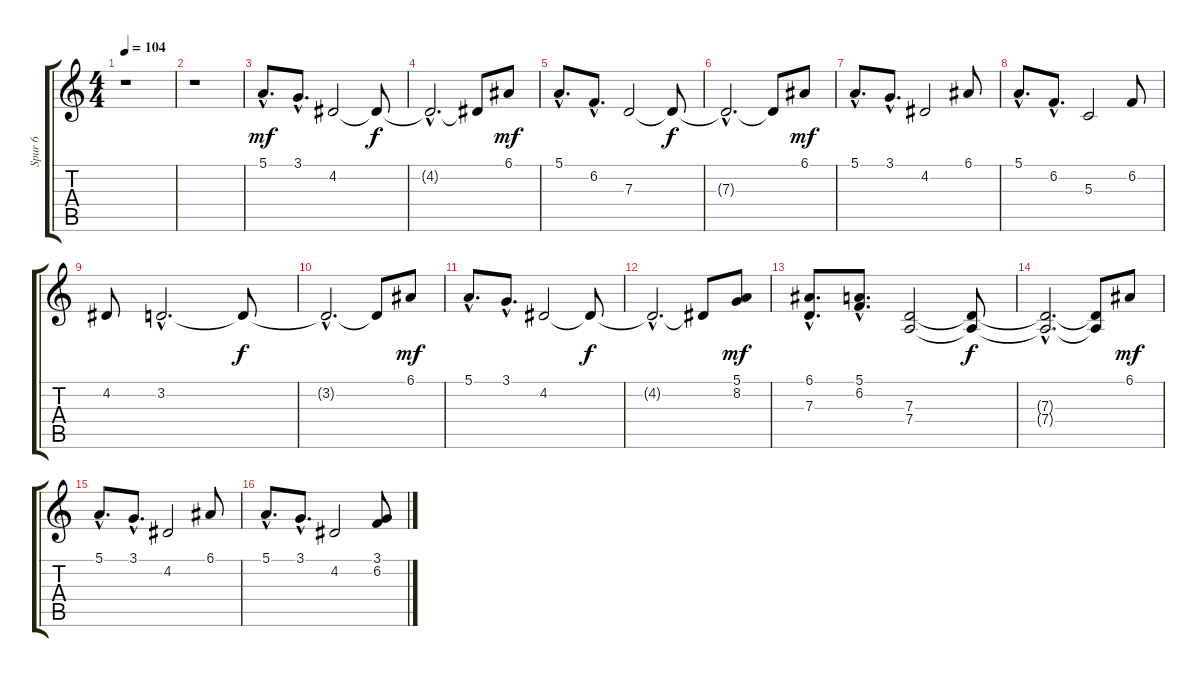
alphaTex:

\track ("Spur 6" "Spur 6") {instrument electricgrandpiano}
\staff {score tabs}
\tuning (E4 B3 G3 D3 A2 E2) {hide}
\ts (4 4)
\tempo 104
\clef g2
\ks c
r.1{dy f} |
r.1 |
5.1{hac}.8{d dy mf} 3.1{hac}.8{d} 4.2.2 4.2{t}.8{dy f} |
4.2{hac t}.2{d} 4.2{t}.8 6.1.8{dy mf} |
5.1{hac}.8{d} 6.2{hac}.8{d} 7.3.2 7.3{t}.8{dy f} |
7.3{hac t}.2{d} 7.3{t}.8 6.1.8{dy mf} |
5.1{hac}.8{d} 3.1{hac}.8{d} 4.2.2 6.1.8 |
5.1{hac}.8{d} 6.2{hac}.8{d} 5.3.2 6.2.8 |
4.2.8 3.2{hac}.2{d} 3.2{t}.8{dy f} |
3.2{hac t}.2{d} 3.2{t}.8 6.1.8{dy mf} |
5.1{hac}.8{d} 3.1{hac}.8{d} 4.2.2 4.2{t}.8{dy f} |
4.2{hac t}.2{d} 4.2{t}.8 (5.1 8.2).8{dy mf} |
(6.1{hac} 7.3{hac}).8{d} (5.1{hac} 6.2{hac}).8{d} (7.3 7.4).2 (7.3{t} 7.4{t}).8{dy f} |
(7.3{hac t} 7.4{hac t}).2{d} (7.3{t} 7.4{t}).8 6.1.8{dy mf} |
5.1{hac}.8{d} 3.1{hac}.8{d} 4.2.2 6.1.8 |
5.1{hac}.8{d} 3.1{hac}.8{d} 4.2.2 (3.1 6.2).8
